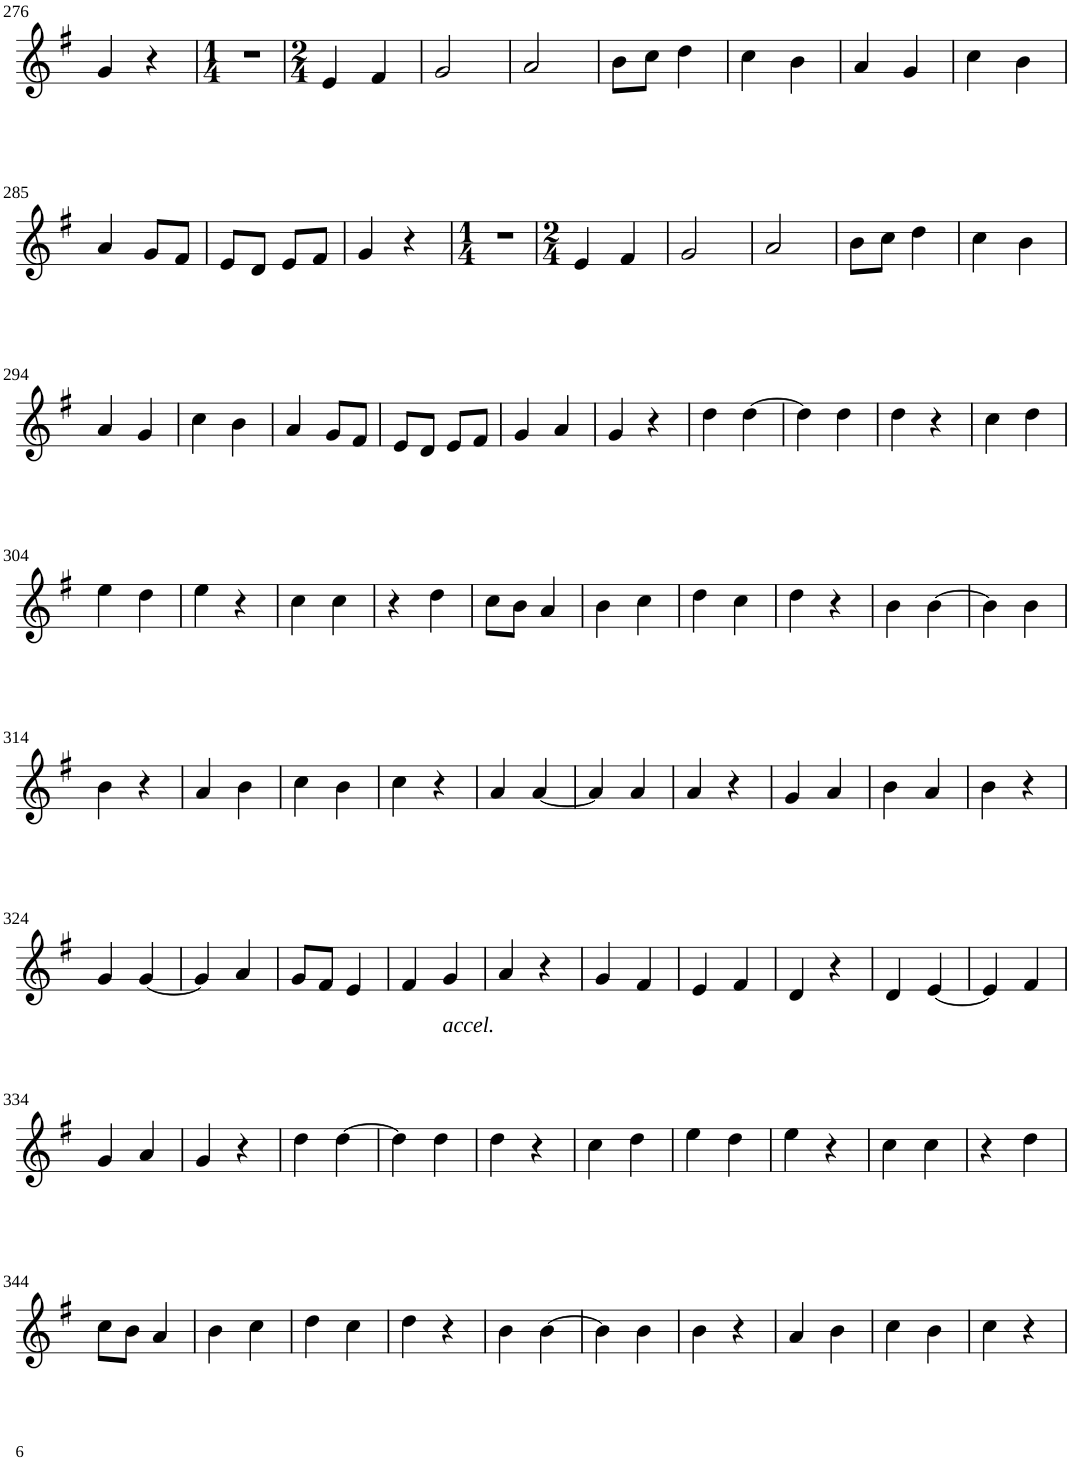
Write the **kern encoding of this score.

**kern
*part1
*staff1
*I"Violin
!!LO:PB:g=z
*clefG2
*k[f#]
*G:
*M2/4
=276
4g/
4r
=277
*M1/4
4r
=278
*M2/4
4e/
4f#/
=279
2g/
=280
2a/
=281
8b\L
8cc\J
4dd\
=282
4cc\
4b\
=283
4a/
4g/
=284
4cc\
4b\
!!LO:LB:g=z
=285
4a/
8g/L
8f#/J
=286
8e/L
8d/J
8e/L
8f#/J
=287
4g/
4r
=288
*M1/4
4r
=289
*M2/4
4e/
4f#/
=290
2g/
=291
2a/
=292
8b\L
8cc\J
4dd\
=293
4cc\
4b\
!!LO:LB:g=z
=294
4a/
4g/
=295
4cc\
4b\
=296
4a/
8g/L
8f#/J
=297
8e/L
8d/J
8e/L
8f#/J
=298
4g/
4a/
=299
4g/
4r
=300
4dd\
[4dd\
=301
4dd\]
4dd\
=302
4dd\
4r
=303
4cc\
4dd\
!!LO:LB:g=z
=304
4ee\
4dd\
=305
4ee\
4r
=306
4cc\
4cc\
=307
4r
4dd\
=308
8cc\L
8b\J
4a/
=309
4b\
4cc\
=310
4dd\
4cc\
=311
4dd\
4r
=312
4b\
[4b\
=313
4b\]
4b\
!!LO:LB:g=z
=314
4b\
4r
=315
4a/
4b\
=316
4cc\
4b\
=317
4cc\
4r
=318
4a/
[4a/
=319
4a/]
4a/
=320
4a/
4r
=321
4g/
4a/
=322
4b\
4a/
=323
4b\
4r
!!LO:LB:g=z
=324
4g/
[4g/
=325
4g/]
4a/
=326
8g/L
8f#/J
4e/
=327
4f#/
!LO:TX:b:i:t=accel.
4g/
=328
4a/
4r
=329
4g/
4f#/
=330
4e/
4f#/
=331
4d/
4r
=332
4d/
[4e/
=333
4e/]
4f#/
!!LO:LB:g=z
=334
4g/
4a/
=335
4g/
4r
=336
4dd\
[4dd\
=337
4dd\]
4dd\
=338
4dd\
4r
=339
4cc\
4dd\
=340
4ee\
4dd\
=341
4ee\
4r
=342
4cc\
4cc\
=343
4r
4dd\
!!LO:LB:g=z
=344
8cc\L
8b\J
4a/
=345
4b\
4cc\
=346
4dd\
4cc\
=347
4dd\
4r
=348
4b\
[4b\
=349
4b\]
4b\
=350
4b\
4r
=351
4a/
4b\
=352
4cc\
4b\
=353
4cc\
4r
=
*-
